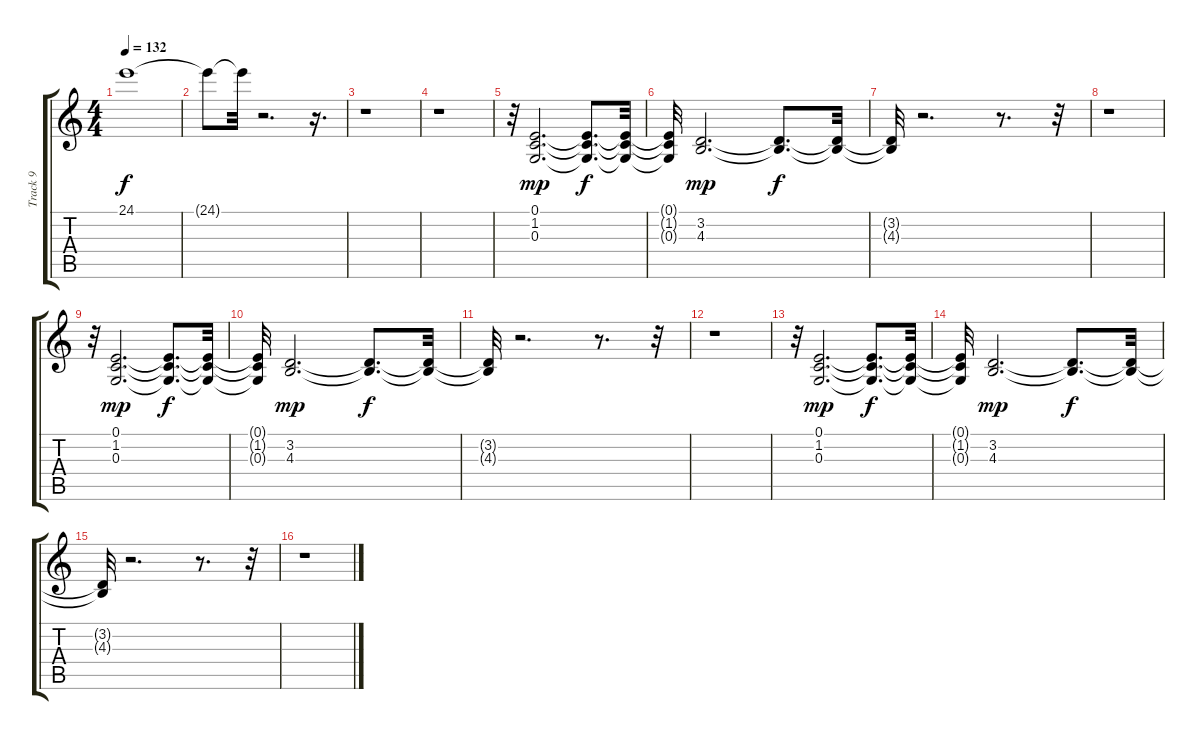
\track ("Track 9" "Track 9") {instrument acousticgrandpiano}
\staff {score tabs}
\tuning (E4 B3 G3 D3 A2 E2) {hide}
\ts (4 4)
\tempo 132
\clef g2
\ks c
24.1{t}.1{dy f} |
24.1{t}.8 24.1{t}.32 r.2{d} r.16{d} |
r.1 |
r.1 |
r.32 (0.1 1.2 0.3).2{d dy mp volume 16} (0.1{t} 1.2{t} 0.3{t}).8{d dy f} (0.1{t} 1.2{t} 0.3{t}).32 |
(0.1{t} 1.2{t} 0.3{t}).32 (3.2 4.3).2{d dy mp} (3.2{t} 4.3{t}).8{d dy f} (3.2{t} 4.3{t}).32 |
(3.2{t} 4.3{t}).32 r.2{d} r.8{d} r.32 |
r.1 |
r.32 (0.1 1.2 0.3).2{d dy mp} (0.1{t} 1.2{t} 0.3{t}).8{d dy f} (0.1{t} 1.2{t} 0.3{t}).32 |
(0.1{t} 1.2{t} 0.3{t}).32 (3.2 4.3).2{d dy mp} (3.2{t} 4.3{t}).8{d dy f} (3.2{t} 4.3{t}).32 |
(3.2{t} 4.3{t}).32 r.2{d} r.8{d} r.32 |
r.1 |
r.32 (0.1 1.2 0.3).2{d dy mp} (0.1{t} 1.2{t} 0.3{t}).8{d dy f} (0.1{t} 1.2{t} 0.3{t}).32 |
(0.1{t} 1.2{t} 0.3{t}).32 (3.2 4.3).2{d dy mp} (3.2{t} 4.3{t}).8{d dy f} (3.2{t} 4.3{t}).32 |
(3.2{t} 4.3{t}).32 r.2{d} r.8{d} r.32 |
r.1
